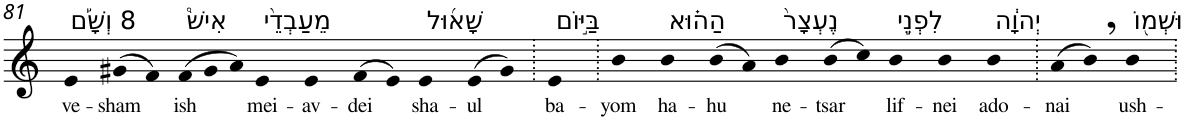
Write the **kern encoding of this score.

**kern	**text
*part1	*part1
*staff1	*staff1
*I"Piano	*
*I'Pno	*
!!LO:PB:g=z
*clefG2	*
*k[]	*
=81	=81
!LO:TX:a:t=8 וְשָׁ֡ם	!
!	!LO:LY:b
4e	ve-
!	!LO:LY:b
(>8g#X	-sham
8f)	.
*Xtuplet	*
!LO:TX:a:t=אִישׁ֩	!
!	!LO:LY:b
(>12f	ish
12g#	.
12a)	.
!LO:TX:a:t=מֵעַבְדֵ֨י	!
!	!LO:LY:b
4e	mei-
!	!LO:LY:b
4e	-av-
!	!LO:LY:b
(>8f	-dei
8e)	.
!LO:TX:a:t=שָׁא֜וּל	!
!	!LO:LY:b
4e	sha-
!	!LO:LY:b
(>8e	-ul
8g#)	.
=82.	=82.
!LO:TX:a:t=בַּיּ֣וֹם	!
!	!LO:LY:b
4e	ba-
=83.	=83.
!	!LO:LY:b
4b	-yom
!LO:TX:a:t=הַה֗וּא	!
!	!LO:LY:b
4b	ha-
!	!LO:LY:b
(>8b	-hu
8a)	.
!LO:TX:a:t=נֶעְצָר֙	!
!	!LO:LY:b
4b	ne-
!	!LO:LY:b
(>8b	-tsar
8cc)	.
!LO:TX:a:t=לִפְנֵ֣י	!
!	!LO:LY:b
4b	lif-
!	!LO:LY:b
4b	-nei
!LO:TX:a:t=יְהוָ֔ה	!
!	!LO:LY:b
4b	ado-
=84.	=84.
!	!LO:LY:b
(>8a	-nai
8b,)	.
!LO:TX:a:t=וּשְׁמ֖וֹ	!
!	!LO:LY:b
4b	ush-
=.	=.
*-	*-
